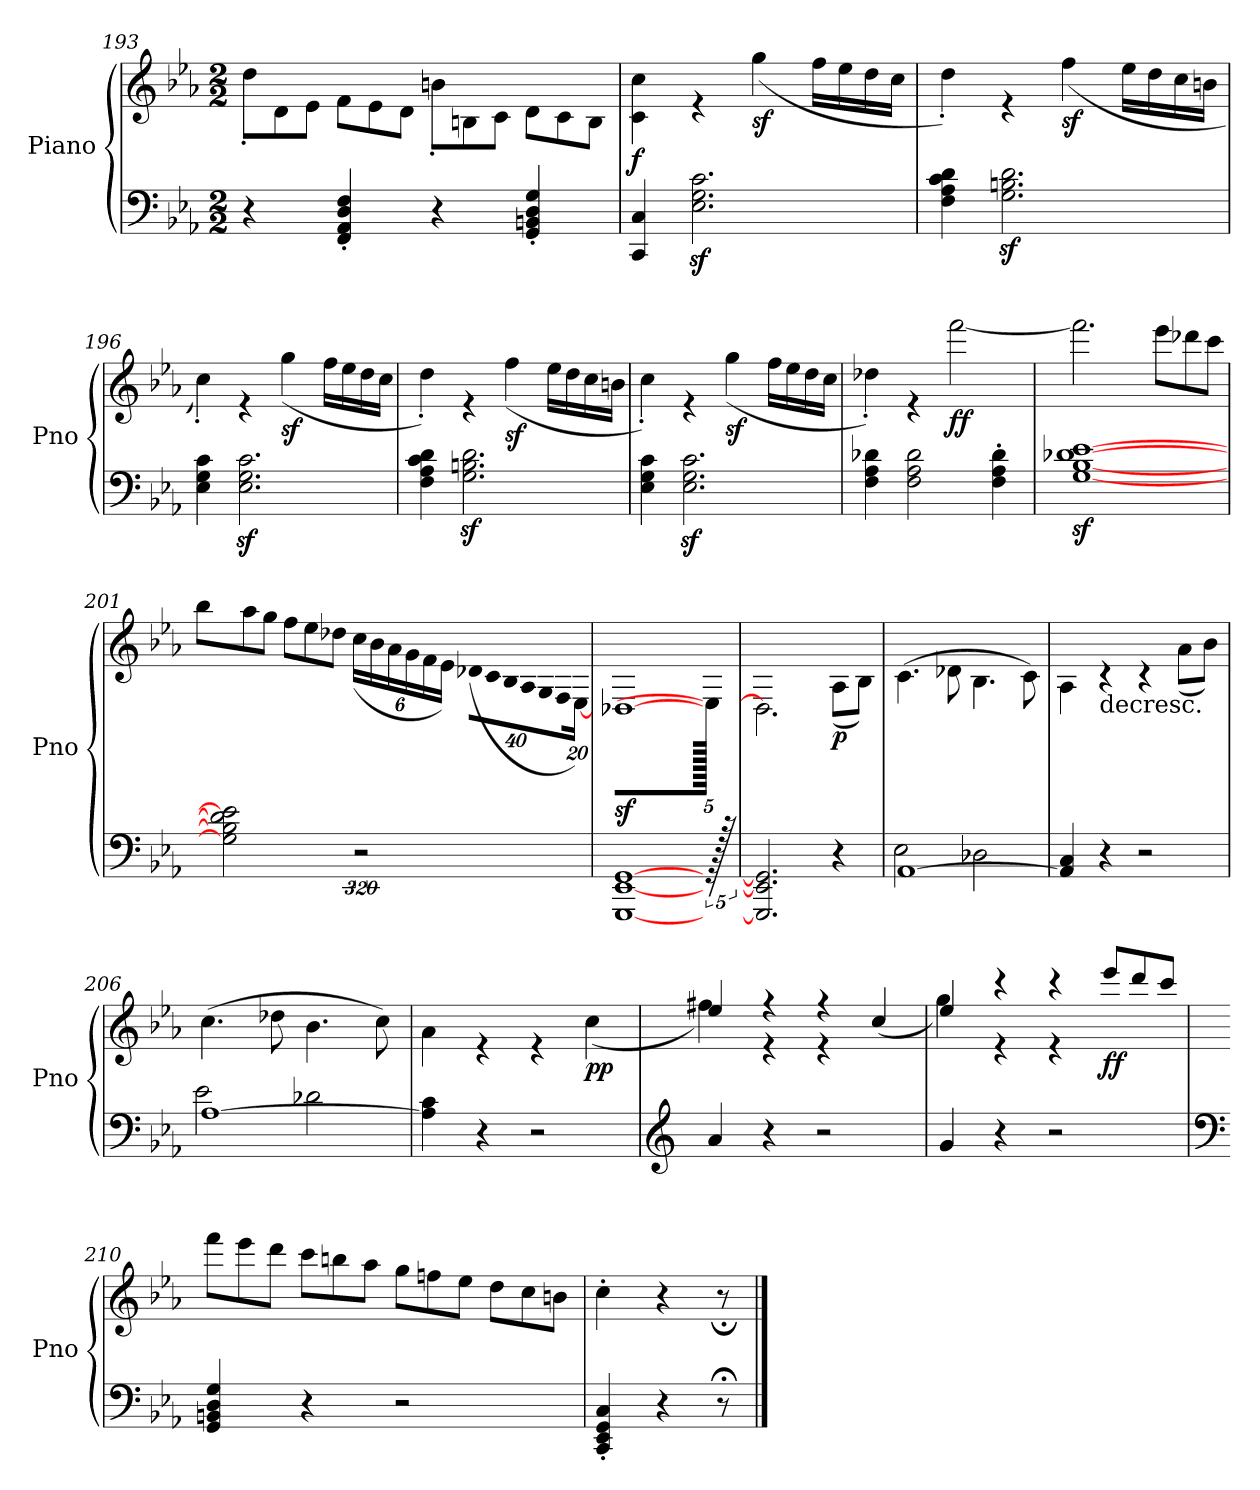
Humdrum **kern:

**kern	**kern	**dynam
*part1	*part1	*part1
*staff2	*staff1	*staff1/2
*I"Piano	*	*
*I'Pno	*	*
!!LO:LB:g=z
*clefF4	*clefG2	*
*k[b-e-a-]	*k[b-e-a-]	*
*c:	*c:	*
*M2/2	*M2/2	*
=193	=193	=193
*	*^	*
*	*	*Xtuplet	*
4r	1ryy	12dd'\L	.
.	.	12d\	.
.	.	12e-\J	.
4FF/' 4AA-/' 4D/' 4F/'	.	12f\L	.
.	.	12e-\	.
.	.	12d\J	.
4r	.	12bn'\L	.
.	.	12Bn\	.
.	.	12c\J	.
4GG/' 4BBn/' 4D/' 4G/'	.	12d\L	.
.	.	12c\	.
.	.	12B\J	.
=194	=194	=194	=194
!	!	!	!LO:DY:b
4CC/ 4C/	1ryy	4c\ 4cc\	f
2.E-\z< 2.G\z< 2.c\z<	.	4r	.
!	!	!	!LO:DY:b
.	.	(<4gg\	sf
.	.	16ff\LL	.
.	.	16ee-\	.
.	.	16dd\	.
.	.	16cc\JJ	.
=195	=195	=195	=195
4F\ 4A-\ 4c\ 4d\	1ryy	4dd'\)	.
2.G\z< 2.Bn\z< 2.d\z<	.	4r	.
!	!	!	!LO:DY:b
.	.	(<4ff\	sf
.	.	16ee-\LL	.
.	.	16dd\	.
.	.	16cc\	.
.	.	16bn\JJ	.
=196	=196	=196	=196
4E-\ 4G\ 4c\	1ryy	4cc'\)	.
2.E-\z< 2.G\z< 2.c\z<	.	4r	.
!	!	!	!LO:DY:b
.	.	(<4gg\	sf
.	.	16ff\LL	.
.	.	16ee-\	.
.	.	16dd\	.
.	.	16cc\JJ	.
!!LO:LB:g=z	!!
=197	=197	=197	=197
4F\ 4A-\ 4c\ 4d\	1ryy	4dd'\)	.
2.G\z< 2.Bn\z< 2.d\z<	.	4r	.
!	!	!	!LO:DY:b
.	.	(<4ff\	sf
.	.	16ee-\LL	.
.	.	16dd\	.
.	.	16cc\	.
.	.	16bn\JJ	.
=198	=198	=198	=198
4E-\ 4G\ 4c\	1ryy	4cc'\)	.
2.E-\z< 2.G\z< 2.c\z<	.	4r	.
!	!	!	!LO:DY:b
.	.	(<4gg\	sf
.	.	16ff\LL	.
.	.	16ee-\	.
.	.	16dd\	.
.	.	16cc\JJ	.
=199	=199	=199	=199
4F\ 4A-\ 4d-X\	1ryy	4dd-X'\)	.
2F\ 2A-\ 2d-\	.	4r	.
!	!	!	!LO:DY:b
.	.	[2fff\	ff
4F\' 4A-\' 4d-\'	.	.	.
=200	=200	=200	=200
[1Gz< [1B-z< [1d-Xz< [1e-z<	1ryy	2.fff\]	.
.	.	12eee-\L	.
.	.	12ddd-X\	.
.	.	12ccc\J	.
!!LO:PB:g=z	!!
=201	=201	=201	=201
640ryy	1ryy	12bb-\L	.
2G\] 2B-\] 2d-\] 2e-\]	.	.	.
.	.	12aa-\	.
.	.	12gg\J	.
.	.	12ff\L	.
.	.	12ee-\	.
.	.	12dd-X\J	.
*	*	*tuplet	*
*	*	*Xbrackettup	*
.	.	(<24cc\LL	.
640%319r	.	.	.
.	.	24b-\	.
.	.	24a-\	.
.	.	24g\	.
.	.	24f\	.
.	.	24e-\JJ)	.
!	!	!LO:N:vis=16	!
.	.	(>640%23d-X\LL	.
!	!	!LO:N:vis=16	!
.	.	640%23c\	.
!	!	!LO:N:vis=16	!
.	.	640%23B-\	.
!	!	!LO:N:vis=16	!
.	.	640%23A-\	.
!	!	!LO:N:vis=16	!
.	.	640%23G\	.
!	!	!LO:N:vis=16	!
.	.	640%23F\	.
.	.	[320%11E-\JJ)	.
=202	=202	=202	=202
!	!	!	!LO:DY:b
[1GGG [1EE- [1GG	1ryy	[1D-X	sf
640r	640ryy	640E-\JJ]	.
=203	=203	=203	=203
2.GGG/] 2.EE-/] 2.GG/]	1ryy	2.D-\]	.
!	!	!	!LO:DY:b
4r	.	(<8A-\L	p
.	.	8B-\J)	.
*	*v	*v	*
=204	=204	=204
*^	*	*
[1AA-	2E-\	(<4.c\	.
.	.	8d-X\	.
.	2D-X\	4.B-\	.
.	.	8c\)	.
*v	*v	*	*
=205	=205	=205
*	*^	*
4AA-/] 4C/	1ryy	4A-\	.
!	!	!LO:TX:b:t=decresc.	!
4r	.	4r	.
2r	.	4r	.
.	.	(<8a-\L	.
.	.	8b-\J)	.
*	*v	*v	*
!!LO:LB:g=z
=206	=206	=206
*^	*	*
[1A-	2e-\	(<4.cc\	.
.	.	8dd-X\	.
.	2d-X\	4.b-\	.
.	.	8cc\)	.
*v	*v	*	*
=207	=207	=207
*	*^	*
4A-\] 4c\	1ryy	4a-\	.
4r	.	4r	.
2r	.	4r	.
!	!	!	!LO:DY:b
.	.	(<4cc\	pp
=208	=208	=208	=208
*clefG2	*	*	*
4a-/	4ee-/	4ff#X\)	.
4r	4r	4r	.
2r	4r	4r	.
.	(>4cc/	4ryy	.
=209	=209	=209	=209
4g/	4ee-/	4gg\)	.
4r	4r	4r	.
2r	4r	4r	.
*	*Xtuplet	*	*
!	!	!	!LO:DY:b
.	12eee-/L	4ryy	ff
.	12ddd/	.	.
.	12ccc/J	.	.
=210	=210	=210	=210
*clefF4	*	*	*
4GG/ 4BBn/ 4D/ 4G/	1ryy	12fff\L	.
.	.	12eee-\	.
.	.	12ddd\J	.
4r	.	12ccc\L	.
.	.	12bbn\	.
.	.	12aa-\J	.
2r	.	12gg\L	.
.	.	12ffn\	.
.	.	12ee-\J	.
.	.	12dd\L	.
.	.	12cc\	.
.	.	12bn\J	.
=211	=211	=211	=211
!	!	!	!LO:DY:b
4CC/' 4EE-/' 4GG/' 4C/'	2ryy	4cc'\	other-dynamics
4r	.	4r	.
8r;	8ryy	8r;	.
*	*v	*v	*
==	==	==
*-	*-	*-
